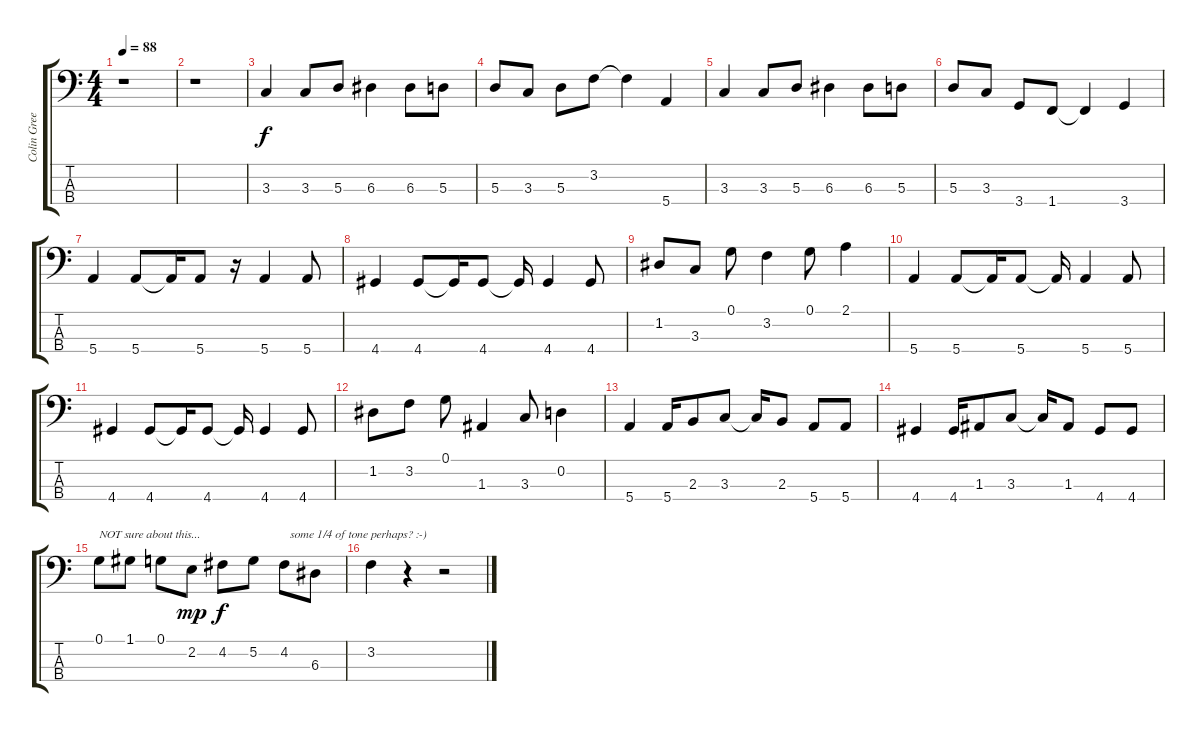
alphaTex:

\track ("Colin Greenwood" "Colin Gree") {instrument electricbassfinger}
\staff {score tabs}
\tuning (G2 D2 A1 E1) {hide}
\ts (4 4)
\tempo 88
\clef f4
\ks c
r.1{dy f instrument electricbassfinger} |
r.1 |
3.3.4 3.3.8 5.3.8 6.3.4 6.3.8 5.3.8 |
5.3.8 3.3.8 5.3.8 3.2.8 3.2{t}.4 5.4.4 |
3.3.4 3.3.8 5.3.8 6.3.4 6.3.8 5.3.8 |
5.3.8 3.3.8 3.4.8 1.4.8 1.4{t}.4 3.4.4 |
5.4.4 5.4.8 5.4{t}.16 5.4.8 r.16 5.4.4 5.4.8 |
4.4.4 4.4.8 4.4{t}.16 4.4.8 4.4{t}.16 4.4.4 4.4.8 |
1.2.8 3.3.8 0.1.8 3.2.4 0.1.8 2.1.4 |
5.4.4 5.4.8 5.4{t}.16 5.4.8 5.4{t}.16 5.4.4 5.4.8 |
4.4.4 4.4.8 4.4{t}.16 4.4.8 4.4{t}.16 4.4.4 4.4.8 |
1.2.8 3.2.8 0.1.8 1.3.4 3.3.8 0.2.4 |
5.4.4 5.4.16 2.3.8 3.3.8 3.3{t}.16 2.3.8 5.4.8 5.4.8 |
4.4.4 4.4.16 1.3.8 3.3.8 3.3{t}.16 1.3.8 4.4.8 4.4.8 |
0.1.8{txt "NOT sure about this... "} 1.1.8 0.1.8 2.2.8{dy mp} 4.2.8{dy f} 5.2.8 4.2.8{txt "  some 1/4 of tone perhaps? :-) "} 6.3.8 |
3.2.4 r.4 r.2
